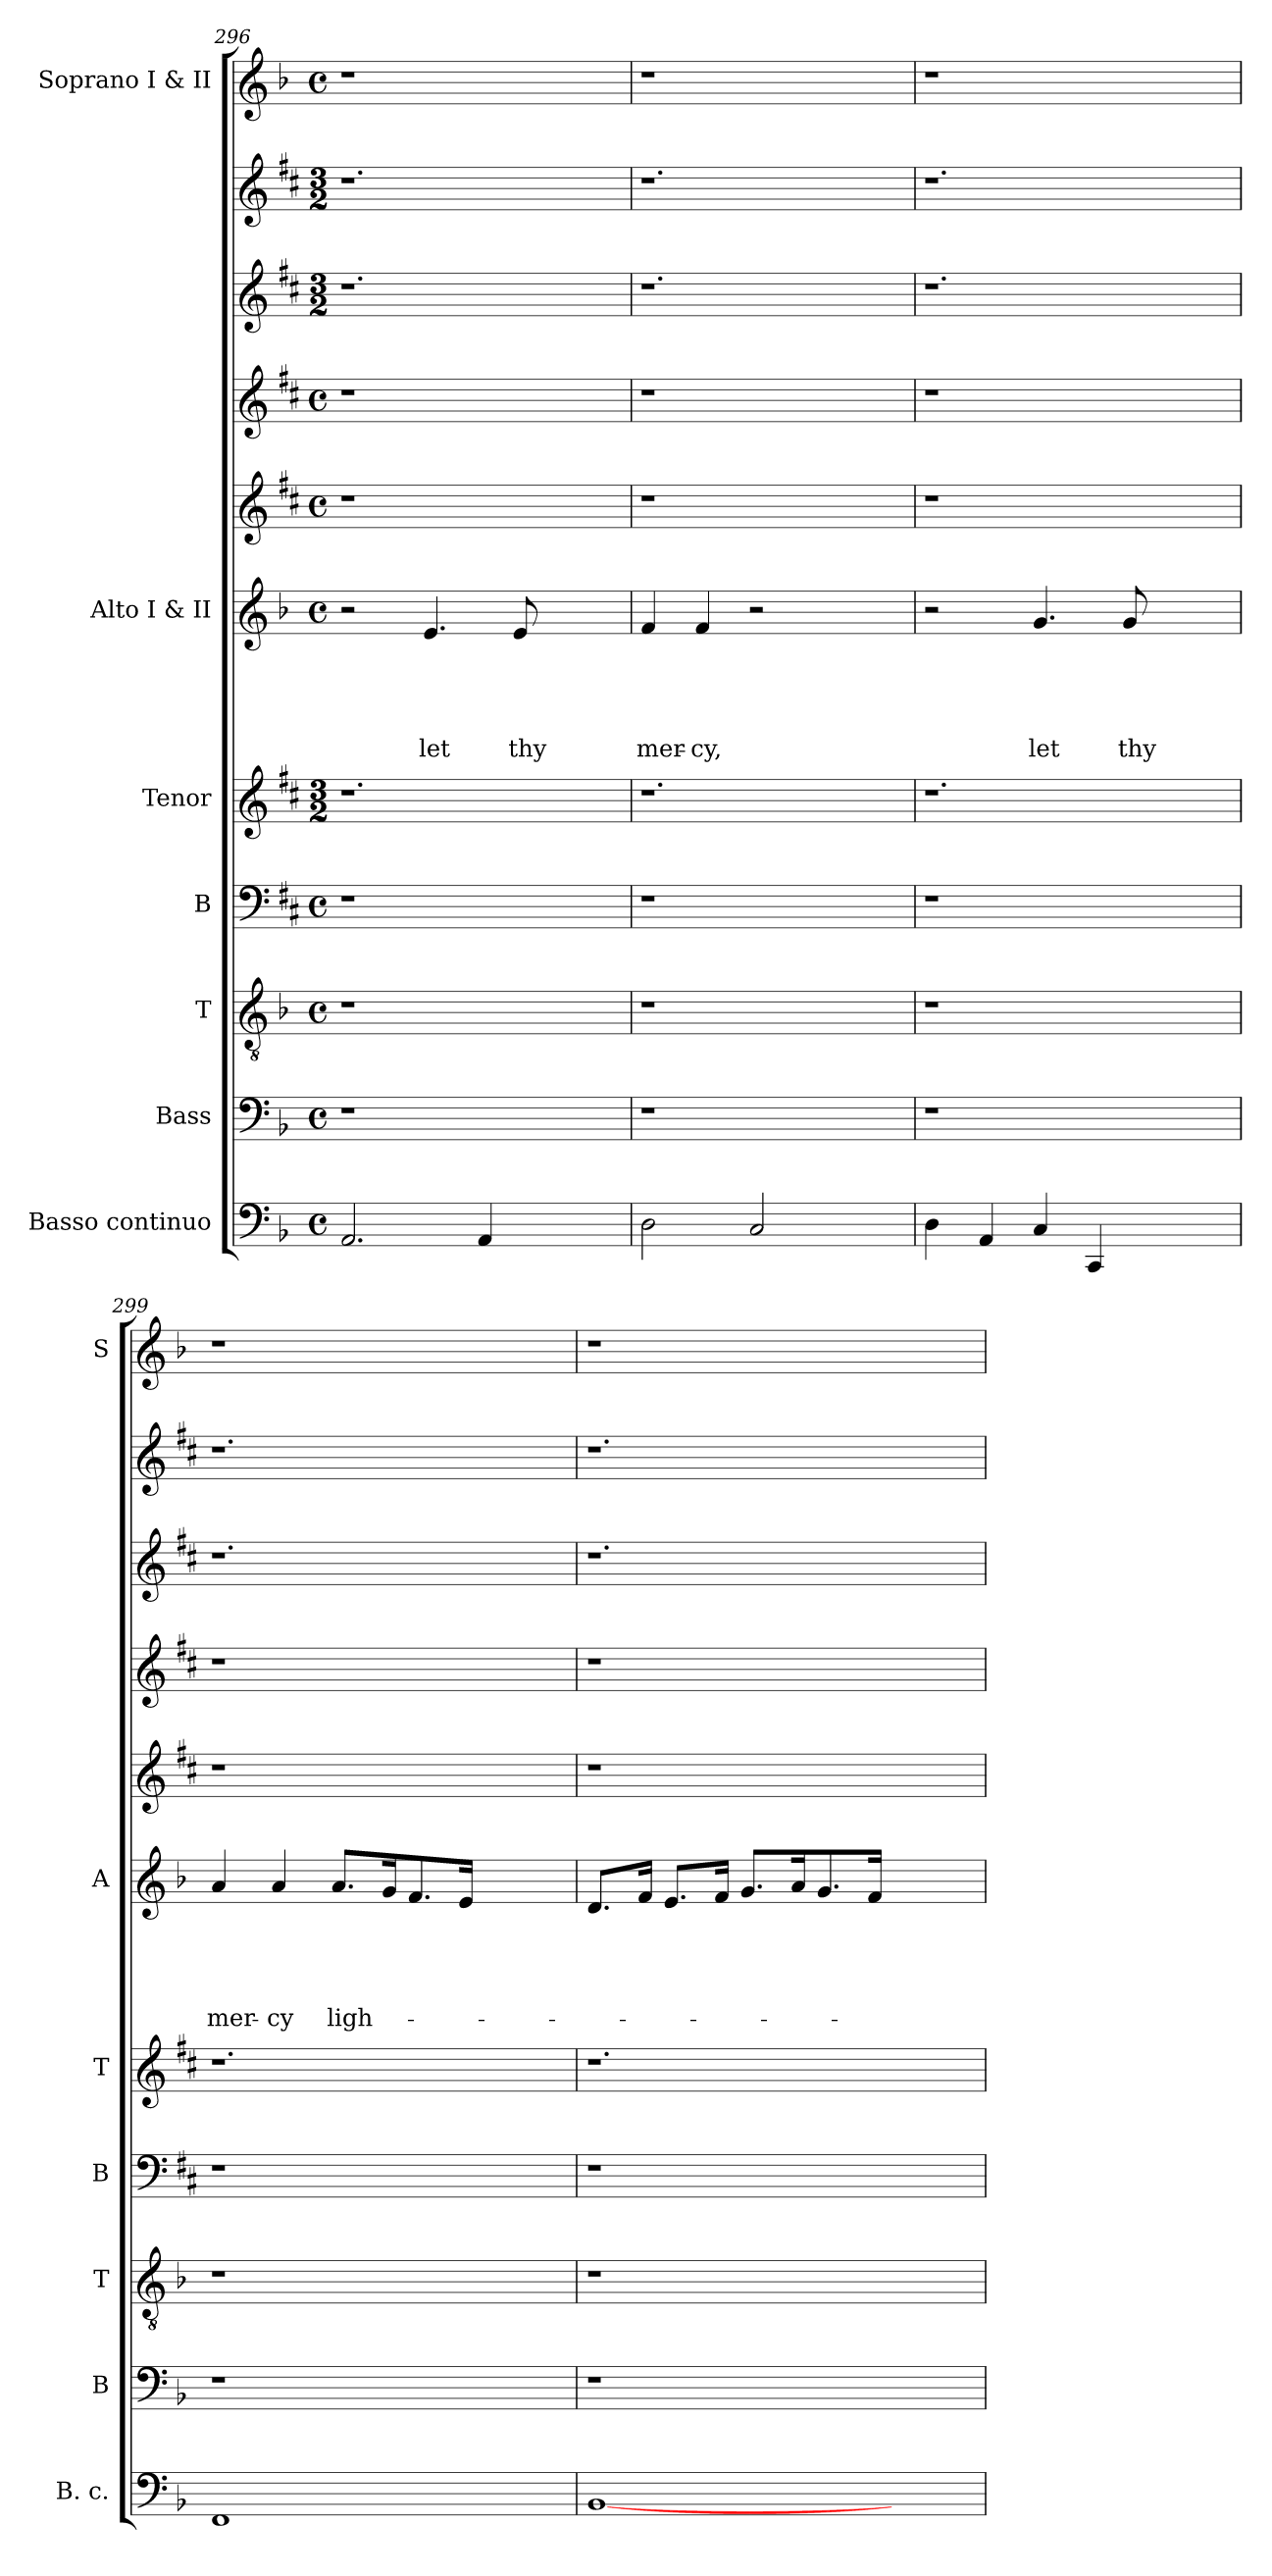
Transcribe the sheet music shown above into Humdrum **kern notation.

**kern	**kern	**kern	**kern	**kern	**kern	**text	**text	**text	**text	**text	**kern	**kern	**kern	**kern	**kern
*part11	*part10	*part9	*part8	*part7	*part6	*part6	*part6	*part6	*part6	*part6	*part5	*part4	*part3	*part2	*part1
*staff11	*staff10	*staff9	*staff8	*staff7	*staff6	*staff6	*staff6	*staff6	*staff6	*staff6	*staff5	*staff4	*staff3	*staff2	*staff1
*I"Basso continuo	*I"Bass	*I"T	*I"B	*I"Tenor	*I"Alto I & II	*	*	*	*	*	*	*	*	*	*I"Soprano I & II
*I'B. c.	*I'B	*I'T	*I'B	*I'T	*I'A	*	*	*	*	*	*	*	*	*	*I'S
!!LO:PB:g=z
*clefF4	*clefF4	*clefGv2	*clefF4	*clefG2	*clefG2	*	*	*	*	*	*clefG2	*clefG2	*clefG2	*clefG2	*clefG2
*ITrd7c12	*	*	*	*	*	*	*	*	*	*	*	*	*	*	*
*k[b-]	*k[b-]	*k[b-]	*k[f#c#]	*k[f#c#]	*k[b-]	*	*	*	*	*	*k[f#c#]	*k[f#c#]	*k[f#c#]	*k[f#c#]	*k[b-]
*F:	*F:	*F:	*D:	*D:	*F:	*	*	*	*	*	*D:	*D:	*D:	*D:	*F:
*M4/4	*M4/4	*M4/4	*M4/4	*M3/2	*M4/4	*	*	*	*	*	*M4/4	*M4/4	*M3/2	*M3/2	*M4/4
*met(c)	*met(c)	*met(c)	*met(c)	*	*met(c)	*	*	*	*	*	*met(c)	*met(c)	*	*	*met(c)
=296	=296	=296	=296	=296	=296	=296	=296	=296	=296	=296	=296	=296	=296	=296	=296
2.AAA/	1r	1r	1r	1.r	2r	.	.	.	.	.	1r	1r	1.r	1.r	1r
!	!	!	!	!	!	!	!	!	!	!LO:LY:b	!	!	!	!	!
.	.	.	.	.	4.e/	.	.	.	.	let	.	.	.	.	.
4AAA/	.	.	.	.	.	.	.	.	.	.	.	.	.	.	.
!	!	!	!	!	!	!	!	!	!	!LO:LY:b	!	!	!	!	!
.	.	.	.	.	8e/	.	.	.	.	thy	.	.	.	.	.
2ryy	2ryy	2ryy	2ryy	.	2ryy	.	.	.	.	.	2ryy	2ryy	.	.	2ryy
=297	=297	=297	=297	=297	=297	=297	=297	=297	=297	=297	=297	=297	=297	=297	=297
!	!	!	!	!	!	!	!	!	!	!LO:LY:b	!	!	!	!	!
2DD\	1r	1r	1r	1.r	4f/	.	.	.	.	mer-	1r	1r	1.r	1.r	1r
!	!	!	!	!	!	!	!	!	!	!LO:LY:b	!	!	!	!	!
.	.	.	.	.	4f/	.	.	.	.	-cy,	.	.	.	.	.
2CC/	.	.	.	.	2r	.	.	.	.	.	.	.	.	.	.
2ryy	2ryy	2ryy	2ryy	.	2ryy	.	.	.	.	.	2ryy	2ryy	.	.	2ryy
=298	=298	=298	=298	=298	=298	=298	=298	=298	=298	=298	=298	=298	=298	=298	=298
4DD\	1r	1r	1r	1.r	2r	.	.	.	.	.	1r	1r	1.r	1.r	1r
4AAA/	.	.	.	.	.	.	.	.	.	.	.	.	.	.	.
!	!	!	!	!	!	!	!	!	!	!LO:LY:b	!	!	!	!	!
4CC/	.	.	.	.	4.g/	.	.	.	.	let	.	.	.	.	.
4CCC/	.	.	.	.	.	.	.	.	.	.	.	.	.	.	.
!	!	!	!	!	!	!	!	!	!	!LO:LY:b	!	!	!	!	!
.	.	.	.	.	8g/	.	.	.	.	thy	.	.	.	.	.
2ryy	2ryy	2ryy	2ryy	.	2ryy	.	.	.	.	.	2ryy	2ryy	.	.	2ryy
=299	=299	=299	=299	=299	=299	=299	=299	=299	=299	=299	=299	=299	=299	=299	=299
!	!	!	!	!	!	!	!	!	!	!LO:LY:b	!	!	!	!	!
1FFF	1r	1r	1r	1.r	4a/	.	.	.	.	mer-	1r	1r	1.r	1.r	1r
!	!	!	!	!	!	!	!	!	!	!LO:LY:b	!	!	!	!	!
.	.	.	.	.	4a/	.	.	.	.	-cy	.	.	.	.	.
!	!	!	!	!	!	!	!	!	!	!LO:LY:b	!	!	!	!	!
.	.	.	.	.	8.a/L	.	.	.	.	ligh-	.	.	.	.	.
.	.	.	.	.	16g/k	.	.	.	.	.	.	.	.	.	.
.	.	.	.	.	8.f/	.	.	.	.	.	.	.	.	.	.
.	.	.	.	.	16e/Jk	.	.	.	.	.	.	.	.	.	.
2ryy	2ryy	2ryy	2ryy	.	2ryy	.	.	.	.	.	2ryy	2ryy	.	.	2ryy
=300	=300	=300	=300	=300	=300	=300	=300	=300	=300	=300	=300	=300	=300	=300	=300
[<1BBB-	1r	1r	1r	1.r	8.d/L	.	.	.	.	.	1r	1r	1.r	1.r	1r
.	.	.	.	.	16f/Jk	.	.	.	.	.	.	.	.	.	.
.	.	.	.	.	8.e/L	.	.	.	.	.	.	.	.	.	.
.	.	.	.	.	16f/Jk	.	.	.	.	.	.	.	.	.	.
.	.	.	.	.	8.g/L	.	.	.	.	.	.	.	.	.	.
.	.	.	.	.	16a/k	.	.	.	.	.	.	.	.	.	.
.	.	.	.	.	8.g/	.	.	.	.	.	.	.	.	.	.
.	.	.	.	.	16f/Jk	.	.	.	.	.	.	.	.	.	.
2ryy	2ryy	2ryy	2ryy	.	2ryy	.	.	.	.	.	2ryy	2ryy	.	.	2ryy
=	=	=	=	=	=	=	=	=	=	=	=	=	=	=	=
*-	*-	*-	*-	*-	*-	*-	*-	*-	*-	*-	*-	*-	*-	*-	*-
